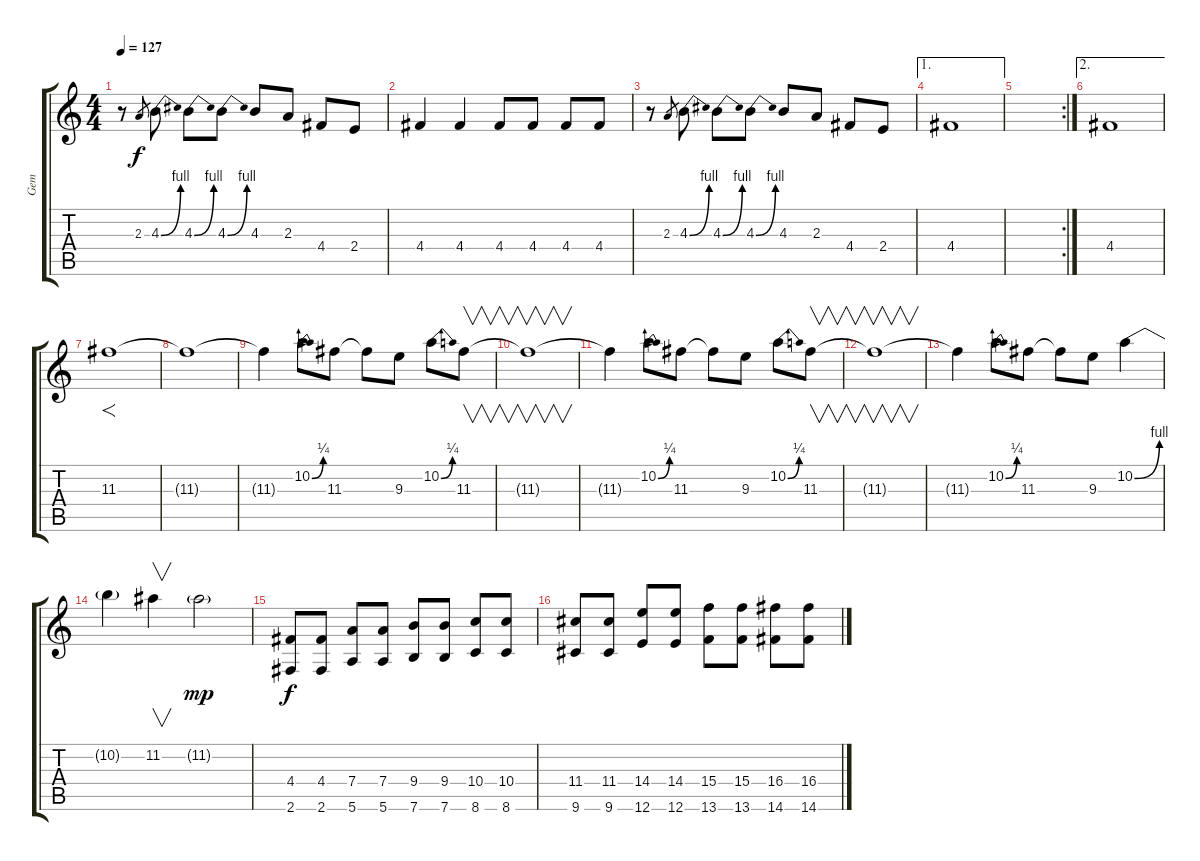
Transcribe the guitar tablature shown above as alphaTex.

\track ("Gem" "Gem") {instrument distortionguitar}
\staff {score tabs}
\tuning (E4 B3 G3 D3 A2 E2) {hide}
\ts (4 4)
\tempo 127
\clef g2
\ks c
r.8{dy f} 2.3.8{gr} 4.3{be (bend 0 0 60 4)}.8 4.3{be (bend 0 0 60 4)}.8 4.3{be (bend 0 0 60 4)}.8 4.3.8 2.3.8 4.4.8 2.4.8 |
4.4.4 4.4.4 4.4.8 4.4.8 4.4.8 4.4.8 |
r.8 2.3.8{gr} 4.3{be (bend 0 0 60 4)}.8 4.3{be (bend 0 0 60 4)}.8 4.3{be (bend 0 0 60 4)}.8 4.3.8 2.3.8 4.4.8 2.4.8 |
\ae 1
4.4.1 |
\rc 2
|
\ae 2
4.4.1 |
11.3.1{f} |
11.3{t}.1 |
11.3{t}.4 10.2{be (bend 0 0 60 1)}.8 11.3.8 11.3{t}.8 9.3.8 10.2{be (bend 0 0 60 1)}.8 11.3.8{v} |
11.3{t}.1{v} |
11.3{t}.4 10.2{be (bend 0 0 60 1)}.8 11.3.8 11.3{t}.8 9.3.8 10.2{be (bend 0 0 60 1)}.8 11.3.8{v} |
11.3{t}.1{v} |
11.3{t}.4 10.2{be (bend 0 0 60 1)}.8 11.3.8 11.3{t}.8 9.3.8 10.2{be (bend 0 0 60 4)}.4 |
10.2{t}.4 11.2.4{v} 11.2{g}.2{dy mp} |
(4.4 2.6).8{dy f} (4.4 2.6).8 (7.4 5.6).8 (7.4 5.6).8 (9.4 7.6).8 (9.4 7.6).8 (10.4 8.6).8 (10.4 8.6).8 |
(11.4 9.6).8 (11.4 9.6).8 (14.4 12.6).8 (14.4 12.6).8 (15.4 13.6).8 (15.4 13.6).8 (16.4 14.6).8 (16.4 14.6).8
